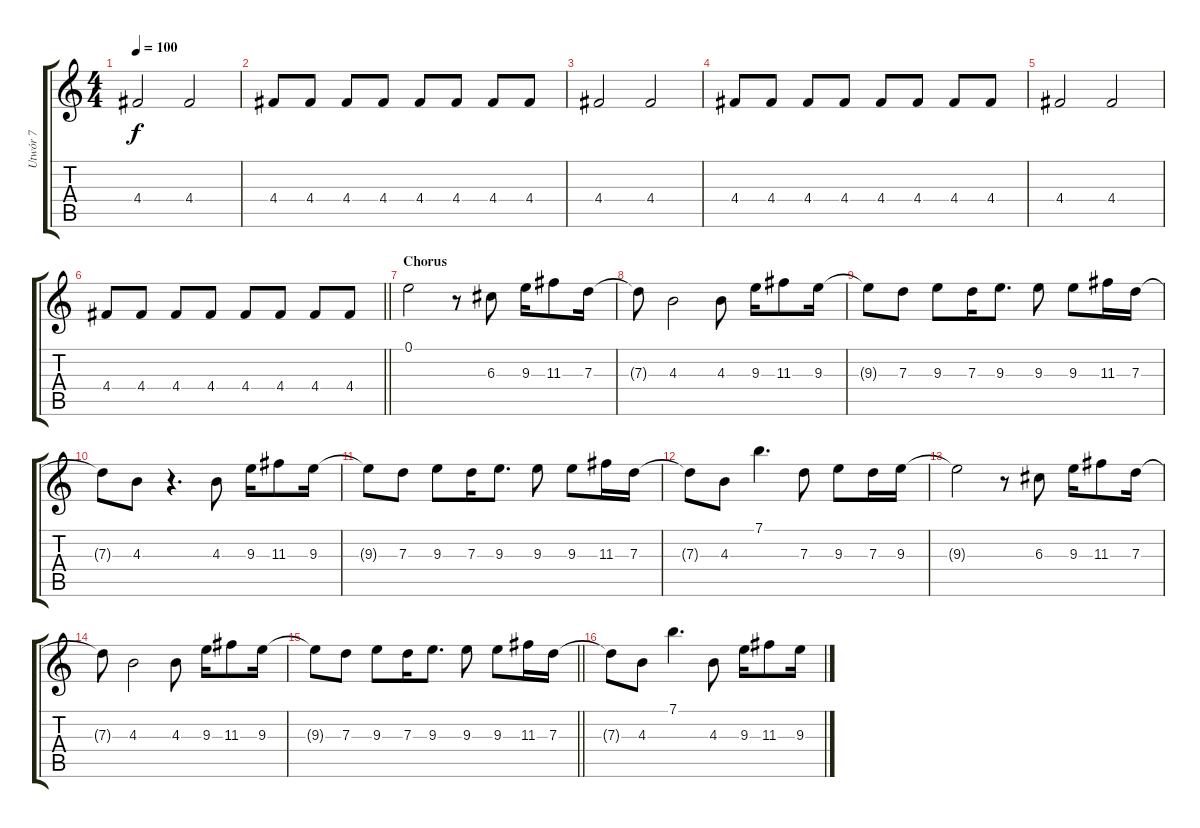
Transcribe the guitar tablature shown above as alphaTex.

\track ("Utwór 7" "Utwór 7") {instrument acousticguitarnylon}
\staff {score tabs}
\tuning (E4 B3 G3 D3 A2 E2) {hide}
\ts (4 4)
\tempo 100
\clef g2
\ks c
4.4.2{dy f volume 14} 4.4.2 |
4.4.8{volume 14} 4.4.8{volume 12} 4.4.8{volume 10} 4.4.8{volume 8} 4.4.8{volume 6} 4.4.8{volume 4} 4.4.8{volume 1} 4.4.8{volume 0} |
4.4.2{volume 14} 4.4.2 |
4.4.8{volume 14} 4.4.8{volume 12} 4.4.8{volume 10} 4.4.8{volume 8} 4.4.8{volume 6} 4.4.8{volume 4} 4.4.8{volume 1} 4.4.8{volume 0} |
4.4.2{volume 14} 4.4.2 |
\barLineRight lightlight
4.4.8{volume 14} 4.4.8{volume 12} 4.4.8{volume 10} 4.4.8{volume 8} 4.4.8{volume 6} 4.4.8{volume 4} 4.4.8{volume 1} 4.4.8{volume 0} |
\section ("" "Chorus")
0.1.2{volume 14} r.8 6.3.8 9.3.16 11.3.8 7.3.16 |
7.3{t}.8 4.3.2 4.3.8 9.3.16 11.3.8 9.3.16 |
9.3{t}.8 7.3.8 9.3.8 7.3.16 9.3.8{d} 9.3.8 9.3.8 11.3.16 7.3.16 |
7.3{t}.8 4.3.8 r.4{d} 4.3.8 9.3.16 11.3.8 9.3.16 |
9.3{t}.8 7.3.8 9.3.8 7.3.16 9.3.8{d} 9.3.8 9.3.8 11.3.16 7.3.16 |
7.3{t}.8 4.3.8 7.1.4{d} 7.3.8 9.3.8 7.3.16 9.3.16 |
9.3{t}.2 r.8 6.3.8 9.3.16 11.3.8 7.3.16 |
7.3{t}.8 4.3.2 4.3.8 9.3.16 11.3.8 9.3.16 |
\barLineRight lightlight
9.3{t}.8 7.3.8 9.3.8 7.3.16 9.3.8{d} 9.3.8 9.3.8 11.3.16 7.3.16 |
7.3{t}.8 4.3.8 7.1.4{d} 4.3.8 9.3.16 11.3.8 9.3.16
